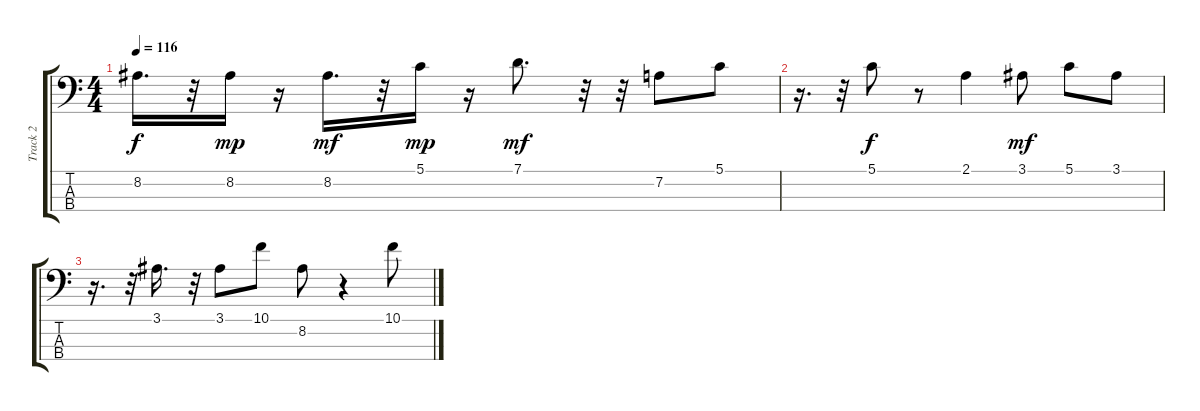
\track ("Track 2" "Track 2") {instrument synthbass1}
\staff {score tabs}
\tuning (G2 D2 A1 E1) {hide}
\ts (4 4)
\tempo 116
\clef f4
\ks c
8.2{t}.16{d dy f} r.32 8.2.16{dy mp} r.16 8.2.16{d dy mf} r.32 5.1.16{dy mp} r.16 7.1.8{d dy mf} r.32 r.32 7.2.8 5.1.8 |
r.16{d} r.32 5.1.8{dy f} r.8 2.1.4 3.1.8{dy mf} 5.1.8 3.1.8 |
r.16{d} r.32 3.1.16{d} r.32 3.1.8 10.1.8 8.2.8 r.4 10.1.8
